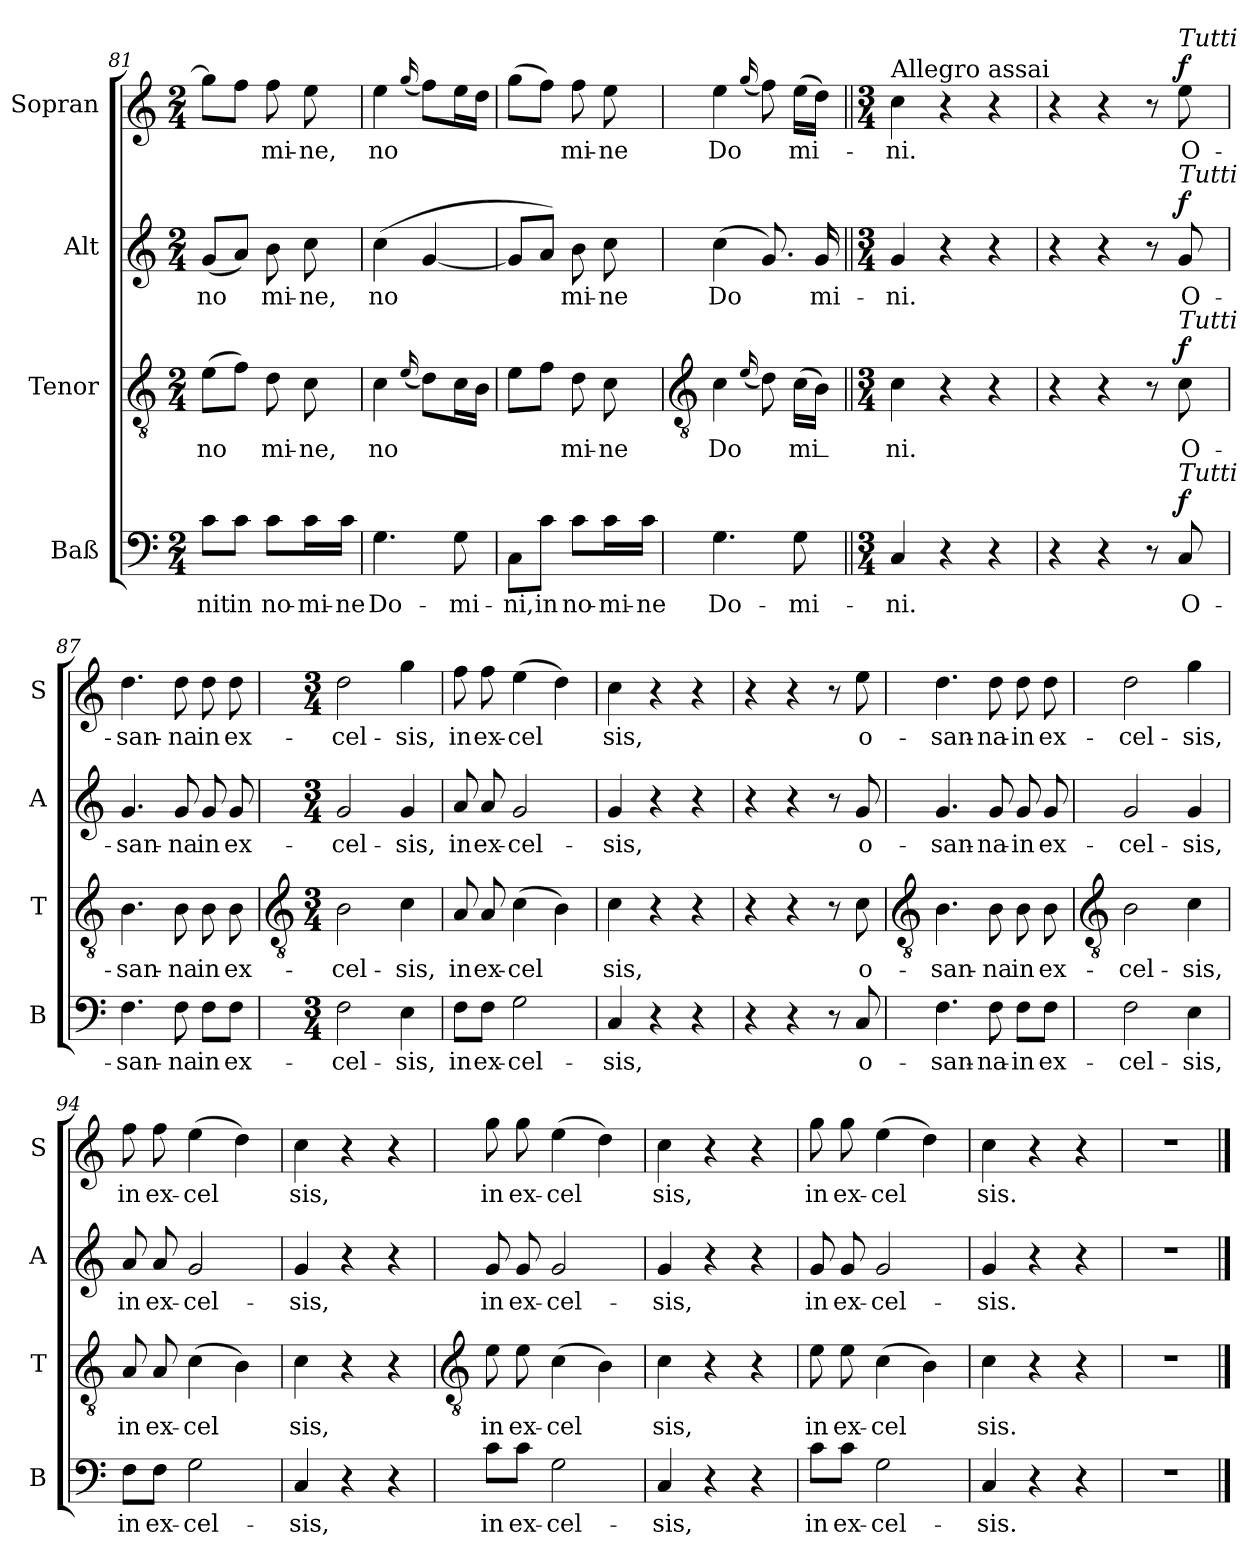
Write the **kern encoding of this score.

**kern	**text	**dynam	**kern	**text	**dynam	**kern	**text	**dynam	**kern	**text	**dynam
*part4	*part4	*part4	*part3	*part3	*part3	*part2	*part2	*part2	*part1	*part1	*part1
*staff4	*staff4	*staff4	*staff3	*staff3	*staff3	*staff2	*staff2	*staff2	*staff1	*staff1	*staff1
*I"Baß	*	*	*I"Tenor	*	*	*I"Alt	*	*	*I"Sopran	*	*
*I'B	*	*	*I'T	*	*	*I'A	*	*	*I'S	*	*
*clefF4	*	*	*clefGv2	*	*	*clefG2	*	*	*clefG2	*	*
*k[]	*	*	*k[]	*	*	*k[]	*	*	*k[]	*	*
*C:	*	*	*C:	*	*	*C:	*	*	*C:	*	*
*M2/4	*	*	*M2/4	*	*	*M2/4	*	*	*M2/4	*	*
=81	=81	=81	=81	=81	=81	=81	=81	=81	=81	=81	=81
!	!LO:LY:b	!	!	!LO:LY:b	!	!	!LO:LY:b	!	!	!	!
8c\L	-nit	.	(>8eL	no	.	(<8gL	no	.	8ggL]	.	.
!	!LO:LY:b	!	!	!	!	!	!	!	!	!	!
8c\J	in	.	8fJ)	.	.	8aJ)	.	.	8ffJ	.	.
!	!LO:LY:b	!	!	!LO:LY:b	!	!	!LO:LY:b	!	!	!LO:LY:b	!
8c\L	no-	.	8d	mi-	.	8b	mi-	.	8ff	mi-	.
!	!LO:LY:b	!	!	!LO:LY:b	!	!	!LO:LY:b	!	!	!LO:LY:b	!
16c\L	-mi-	.	8c	-ne,	.	8cc	-ne,	.	8ee	-ne,	.
!	!LO:LY:b	!	!	!	!	!	!	!	!	!	!
16c\JJ	-ne	.	.	.	.	.	.	.	.	.	.
=82	=82	=82	=82	=82	=82	=82	=82	=82	=82	=82	=82
!	!LO:LY:b	!	!	!LO:LY:b	!	!	!LO:LY:b	!	!	!LO:LY:b	!
4.G	Do-	.	4c	no	.	(<4cc	no	.	4ee	no	.
.	.	.	(<16qqe/	.	.	.	.	.	(<16qqgg/	.	.
.	.	.	8dL)	.	.	[4g	.	.	8ffL)	.	.
!	!LO:LY:b	!	!	!	!	!	!	!	!	!	!
8G	-mi-	.	16cL	.	.	.	.	.	16eeL	.	.
.	.	.	16BJJ	.	.	.	.	.	16ddJJ	.	.
=83	=83	=83	=83	=83	=83	=83	=83	=83	=83	=83	=83
!	!LO:LY:b	!	!	!	!	!	!	!	!	!	!
8C\L	-ni,	.	8eL	.	.	8gL]	.	.	(>8ggL	.	.
!	!LO:LY:b	!	!	!	!	!	!	!	!	!	!
8c\J	in	.	8fJ	.	.	8aJ)	.	.	8ffJ)	.	.
!	!LO:LY:b	!	!	!LO:LY:b	!	!	!LO:LY:b	!	!	!LO:LY:b	!
8c\L	no-	.	8d	mi-	.	8b	mi-	.	8ff	mi-	.
!	!LO:LY:b	!	!	!LO:LY:b	!	!	!LO:LY:b	!	!	!LO:LY:b	!
16c\L	-mi-	.	8c	-ne	.	8cc	-ne	.	8ee	-ne	.
!	!LO:LY:b	!	!	!	!	!	!	!	!	!	!
16c\JJ	-ne	.	.	.	.	.	.	.	.	.	.
!!LO:LB:g=z
=84	=84	=84	=84	=84	=84	=84	=84	=84	=84	=84	=84
*	*	*	*clefGv2	*	*	*	*	*	*	*	*
!	!LO:LY:b	!	!	!LO:LY:b	!	!	!LO:LY:b	!	!	!LO:LY:b	!
4.G	Do-	.	4c	Do	.	(>4cc	Do	.	4ee	Do	.
.	.	.	(<16qqe/	.	.	.	.	.	(<16qqgg/	.	.
.	.	.	8d)	.	.	8.g)	.	.	8ff)	.	.
!	!LO:LY:b	!	!	!LO:LY:b	!	!	!	!	!	!LO:LY:b	!
8G	-mi-	.	(>16cLL	mi_-	.	.	.	.	(>16eeLL	mi-	.
!	!	!	!	!	!	!	!LO:LY:b	!	!	!	!
.	.	.	16BJJ)	.	.	16g	mi-	.	16ddJJ)	.	.
=85||	=85||	=85||	=85||	=85||	=85||	=85||	=85||	=85||	=85||	=85||	=85||
*M3/4	*	*	*M3/4	*	*	*M3/4	*	*	*M3/4	*	*
!	!	!	!	!	!	!	!	!	!LO:TX:a:t=Allegro assai	!	!
!	!LO:LY:b	!	!	!LO:LY:b	!	!	!LO:LY:b	!	!	!LO:LY:b	!
4C	-ni.	.	4c	ni.	.	4g	-ni.	.	4cc	-ni.	.
4r	.	.	4r	.	.	4r	.	.	4r	.	.
4r	.	.	4r	.	.	4r	.	.	4r	.	.
=86	=86	=86	=86	=86	=86	=86	=86	=86	=86	=86	=86
4r	.	.	4r	.	.	4r	.	.	4r	.	.
4r	.	.	4r	.	.	4r	.	.	4r	.	.
8r	.	.	8r	.	.	8r	.	.	8r	.	.
!	!	!	!	!	!	!	!	!	!LO:TX:a:i:t=Tutti	!	!
!	!	!	!	!	!	!LO:TX:a:i:t=Tutti	!	!	!	!	!
!	!	!	!LO:TX:a:i:t=Tutti	!	!	!	!	!	!	!	!
!LO:TX:a:i:t=Tutti	!	!	!	!	!	!	!	!	!	!	!
!	!LO:LY:b	!LO:DY:b	!	!LO:LY:b	!LO:DY:b	!	!LO:LY:b	!LO:DY:b	!	!LO:LY:b	!LO:DY:a
8C	O-	f	8c	O-	f	8g	O-	f	8ee	O-	f
=87	=87	=87	=87	=87	=87	=87	=87	=87	=87	=87	=87
!	!LO:LY:b	!	!	!LO:LY:b	!	!	!LO:LY:b	!	!	!LO:LY:b	!
4.F	-san-	.	4.B	-san-	.	4.g	-san-	.	4.dd	-san-	.
!	!LO:LY:b	!	!	!LO:LY:b	!	!	!LO:LY:b	!	!	!LO:LY:b	!
8F	-na	.	8B	-na	.	8g	-na	.	8dd	-na	.
!	!LO:LY:b	!	!	!LO:LY:b	!	!	!LO:LY:b	!	!	!LO:LY:b	!
8F\L	in	.	8B	in	.	8g	in	.	8dd	in	.
!	!LO:LY:b	!	!	!LO:LY:b	!	!	!LO:LY:b	!	!	!LO:LY:b	!
8F\J	ex-	.	8B	ex-	.	8g	ex-	.	8dd	ex-	.
!!LO:LB:g=z
=88	=88	=88	=88	=88	=88	=88	=88	=88	=88	=88	=88
*	*	*	*clefGv2	*	*	*	*	*	*	*	*
*M3/4	*	*	*M3/4	*	*	*M3/4	*	*	*M3/4	*	*
!	!LO:LY:b	!	!	!LO:LY:b	!	!	!LO:LY:b	!	!	!LO:LY:b	!
2F	-cel-	.	2B	-cel-	.	2g	-cel-	.	2dd	-cel-	.
!	!LO:LY:b	!	!	!LO:LY:b	!	!	!LO:LY:b	!	!	!LO:LY:b	!
4E	-sis,	.	4c	-sis,	.	4g	-sis,	.	4gg	-sis,	.
=89	=89	=89	=89	=89	=89	=89	=89	=89	=89	=89	=89
!	!LO:LY:b	!	!	!LO:LY:b	!	!	!LO:LY:b	!	!	!LO:LY:b	!
8F\L	in	.	8A	in	.	8a	in	.	8ff	in	.
!	!LO:LY:b	!	!	!LO:LY:b	!	!	!LO:LY:b	!	!	!LO:LY:b	!
8F\J	ex-	.	8A	ex-	.	8a	ex-	.	8ff	ex-	.
!	!LO:LY:b	!	!	!LO:LY:b	!	!	!LO:LY:b	!	!	!LO:LY:b	!
2G	-cel-	.	(>4c	-cel	.	2g	-cel-	.	(>4ee	-cel	.
.	.	.	4B)	.	.	.	.	.	4dd)	.	.
=90	=90	=90	=90	=90	=90	=90	=90	=90	=90	=90	=90
!	!LO:LY:b	!	!	!LO:LY:b	!	!	!LO:LY:b	!	!	!LO:LY:b	!
4C	-sis,	.	4c	sis,	.	4g	-sis,	.	4cc	sis,	.
4r	.	.	4r	.	.	4r	.	.	4r	.	.
4r	.	.	4r	.	.	4r	.	.	4r	.	.
=91	=91	=91	=91	=91	=91	=91	=91	=91	=91	=91	=91
4r	.	.	4r	.	.	4r	.	.	4r	.	.
4r	.	.	4r	.	.	4r	.	.	4r	.	.
8r	.	.	8r	.	.	8r	.	.	8r	.	.
!	!LO:LY:b	!	!	!LO:LY:b	!	!	!LO:LY:b	!	!	!LO:LY:b	!
8C	o-	.	8c	o-	.	8g	o-	.	8ee	o-	.
!!LO:LB:g=z
=92	=92	=92	=92	=92	=92	=92	=92	=92	=92	=92	=92
*	*	*	*clefGv2	*	*	*	*	*	*	*	*
!	!LO:LY:b	!	!	!LO:LY:b	!	!	!LO:LY:b	!	!	!LO:LY:b	!
4.F	-san-	.	4.B	-san-	.	4.g	-san-	.	4.dd	-san-	.
!	!LO:LY:b	!	!	!LO:LY:b	!	!	!LO:LY:b	!	!	!LO:LY:b	!
8F	-na-	.	8B	-na	.	8g	-na-	.	8dd	-na-	.
!	!LO:LY:b	!	!	!LO:LY:b	!	!	!LO:LY:b	!	!	!LO:LY:b	!
8F\L	-in	.	8B	in	.	8g	-in	.	8dd	-in	.
!	!LO:LY:b	!	!	!LO:LY:b	!	!	!LO:LY:b	!	!	!LO:LY:b	!
8F\J	ex-	.	8B	ex-	.	8g	ex-	.	8dd	ex-	.
!!LO:LB:g=z
=93	=93	=93	=93	=93	=93	=93	=93	=93	=93	=93	=93
*	*	*	*clefGv2	*	*	*	*	*	*	*	*
!	!LO:LY:b	!	!	!LO:LY:b	!	!	!LO:LY:b	!	!	!LO:LY:b	!
2F	-cel-	.	2B	-cel-	.	2g	-cel-	.	2dd	-cel-	.
!	!LO:LY:b	!	!	!LO:LY:b	!	!	!LO:LY:b	!	!	!LO:LY:b	!
4E	-sis,	.	4c	-sis,	.	4g	-sis,	.	4gg	-sis,	.
=94	=94	=94	=94	=94	=94	=94	=94	=94	=94	=94	=94
!	!LO:LY:b	!	!	!LO:LY:b	!	!	!LO:LY:b	!	!	!LO:LY:b	!
8F\L	in	.	8A	in	.	8a	in	.	8ff	in	.
!	!LO:LY:b	!	!	!LO:LY:b	!	!	!LO:LY:b	!	!	!LO:LY:b	!
8F\J	ex-	.	8A	ex-	.	8a	ex-	.	8ff	ex-	.
!	!LO:LY:b	!	!	!LO:LY:b	!	!	!LO:LY:b	!	!	!LO:LY:b	!
2G	-cel-	.	(>4c	-cel	.	2g	-cel-	.	(>4ee	-cel	.
.	.	.	4B)	.	.	.	.	.	4dd)	.	.
=95	=95	=95	=95	=95	=95	=95	=95	=95	=95	=95	=95
!	!LO:LY:b	!	!	!LO:LY:b	!	!	!LO:LY:b	!	!	!LO:LY:b	!
4C	-sis,	.	4c	sis,	.	4g	-sis,	.	4cc	sis,	.
4r	.	.	4r	.	.	4r	.	.	4r	.	.
4r	.	.	4r	.	.	4r	.	.	4r	.	.
!!LO:LB:g=z
=96	=96	=96	=96	=96	=96	=96	=96	=96	=96	=96	=96
*	*	*	*clefGv2	*	*	*	*	*	*	*	*
!	!LO:LY:b	!	!	!LO:LY:b	!	!	!LO:LY:b	!	!	!LO:LY:b	!
8c\L	in	.	8e	in	.	8g	in	.	8gg	in	.
!	!LO:LY:b	!	!	!LO:LY:b	!	!	!LO:LY:b	!	!	!LO:LY:b	!
8c\J	ex-	.	8e	ex-	.	8g	ex-	.	8gg	ex-	.
!	!LO:LY:b	!	!	!LO:LY:b	!	!	!LO:LY:b	!	!	!LO:LY:b	!
2G	-cel-	.	(>4c	-cel	.	2g	-cel-	.	(>4ee	-cel	.
.	.	.	4B)	.	.	.	.	.	4dd)	.	.
=97	=97	=97	=97	=97	=97	=97	=97	=97	=97	=97	=97
!	!LO:LY:b	!	!	!LO:LY:b	!	!	!LO:LY:b	!	!	!LO:LY:b	!
4C	-sis,	.	4c	-sis,	.	4g	-sis,	.	4cc	-sis,	.
4r	.	.	4r	.	.	4r	.	.	4r	.	.
4r	.	.	4r	.	.	4r	.	.	4r	.	.
=98	=98	=98	=98	=98	=98	=98	=98	=98	=98	=98	=98
!	!LO:LY:b	!	!	!LO:LY:b	!	!	!LO:LY:b	!	!	!LO:LY:b	!
8c\L	in	.	8e	in	.	8g	in	.	8gg	in	.
!	!LO:LY:b	!	!	!LO:LY:b	!	!	!LO:LY:b	!	!	!LO:LY:b	!
8c\J	ex-	.	8e	ex-	.	8g	ex-	.	8gg	ex-	.
!	!LO:LY:b	!	!	!LO:LY:b	!	!	!LO:LY:b	!	!	!LO:LY:b	!
2G	-cel-	.	(>4c	-cel	.	2g	-cel-	.	(>4ee	-cel	.
.	.	.	4B)	.	.	.	.	.	4dd)	.	.
=99	=99	=99	=99	=99	=99	=99	=99	=99	=99	=99	=99
!	!LO:LY:b	!	!	!LO:LY:b	!	!	!LO:LY:b	!	!	!LO:LY:b	!
4C	-sis.	.	4c	sis.	.	4g	-sis.	.	4cc	sis.	.
4r	.	.	4r	.	.	4r	.	.	4r	.	.
4r	.	.	4r	.	.	4r	.	.	4r	.	.
=100	=100	=100	=100	=100	=100	=100	=100	=100	=100	=100	=100
!LO:N:vis=1	!	!	!LO:N:vis=1	!	!	!LO:N:vis=1	!	!	!LO:N:vis=1	!	!
2.r	.	.	2.r	.	.	2.r	.	.	2.r	.	.
==	==	==	==	==	==	==	==	==	==	==	==
*-	*-	*-	*-	*-	*-	*-	*-	*-	*-	*-	*-
